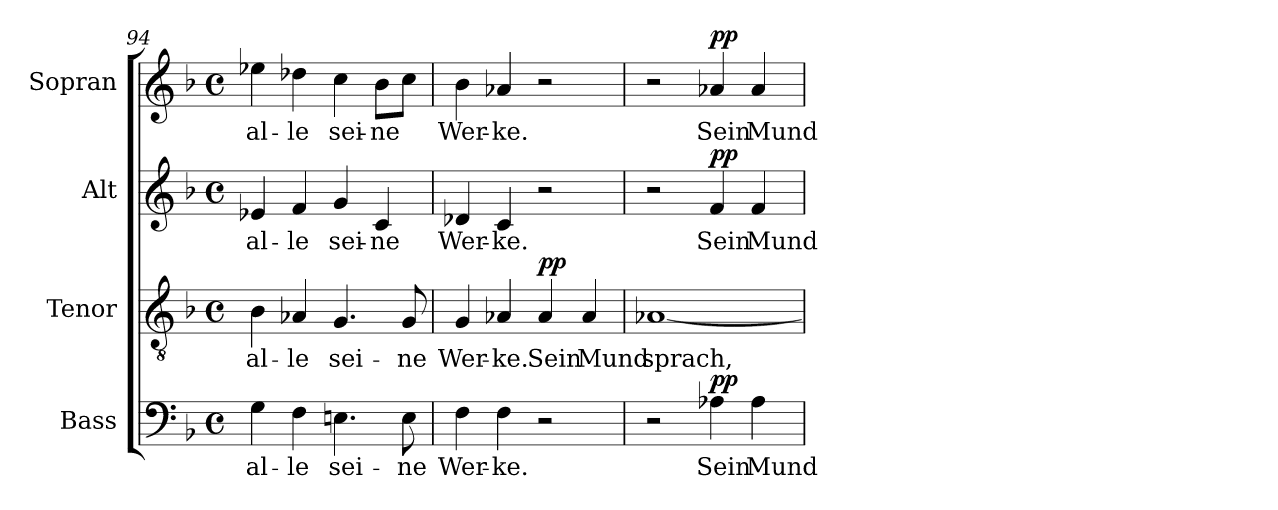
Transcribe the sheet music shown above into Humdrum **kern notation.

**kern	**text	**dynam	**kern	**text	**dynam	**kern	**text	**dynam	**kern	**text	**dynam
*part4	*part4	*part4	*part3	*part3	*part3	*part2	*part2	*part2	*part1	*part1	*part1
*staff4	*staff4	*staff4	*staff3	*staff3	*staff3	*staff2	*staff2	*staff2	*staff1	*staff1	*staff1
*I"Bass	*	*	*I"Tenor	*	*	*I"Alt	*	*	*I"Sopran	*	*
*I'B.	*	*	*I'T.	*	*	*I'A.	*	*	*I'S.	*	*
*clefF4	*	*	*clefGv2	*	*	*clefG2	*	*	*clefG2	*	*
*k[b-]	*	*	*k[b-]	*	*	*k[b-]	*	*	*k[b-]	*	*
*F:	*	*	*F:	*	*	*F:	*	*	*F:	*	*
*M4/4	*	*	*M4/4	*	*	*M4/4	*	*	*M4/4	*	*
*met(c)	*	*	*met(c)	*	*	*met(c)	*	*	*met(c)	*	*
=94	=94	=94	=94	=94	=94	=94	=94	=94	=94	=94	=94
!	!LO:LY:b	!	!	!LO:LY:b	!	!	!LO:LY:b	!	!	!LO:LY:b	!
4G\	al-	.	4B-\	al-	.	4e-X/	al-	.	4ee-X\	al-	.
!	!LO:LY:b	!	!	!LO:LY:b	!	!	!LO:LY:b	!	!	!LO:LY:b	!
4F\	-le	.	4A-X/	-le	.	4f/	-le	.	4dd-X\	-le	.
!	!LO:LY:b	!	!	!LO:LY:b	!	!	!LO:LY:b	!	!	!LO:LY:b	!
4.En\	sei-	.	4.G/	sei-	.	4g/	sei-	.	4cc\	sei-	.
!	!	!	!	!	!	!	!LO:LY:b	!	!	!LO:LY:b	!
.	.	.	.	.	.	4c/	-ne	.	8b-\L	-ne	.
!	!LO:LY:b	!	!	!LO:LY:b	!	!	!	!	!	!	!
8E\	-ne	.	8G/	-ne	.	.	.	.	8cc\J	.	.
=95	=95	=95	=95	=95	=95	=95	=95	=95	=95	=95	=95
!	!LO:LY:b	!	!	!LO:LY:b	!	!	!LO:LY:b	!	!	!LO:LY:b	!
4F\	Wer-	.	4G/	Wer-	.	4d-X/	Wer-	.	4b-\	Wer-	.
!	!LO:LY:b	!	!	!LO:LY:b	!	!	!LO:LY:b	!	!	!LO:LY:b	!
4F\	-ke.	.	4A-X/	-ke.	.	4c/	-ke.	.	4a-X/	-ke.	.
!	!	!	!	!LO:LY:b	!LO:DY:a	!	!	!	!	!	!
2r	.	.	4A-/	Sein	pp	2r	.	.	2r	.	.
!	!	!	!	!LO:LY:b	!	!	!	!	!	!	!
.	.	.	4A-/	Mund	.	.	.	.	.	.	.
=96	=96	=96	=96	=96	=96	=96	=96	=96	=96	=96	=96
!	!	!	!	!LO:LY:b	!	!	!	!	!	!	!
2r	.	.	[1A-X	sprach,	.	2r	.	.	2r	.	.
!	!LO:LY:b	!LO:DY:a	!	!	!	!	!LO:LY:b	!LO:DY:a	!	!LO:LY:b	!LO:DY:a
4A-X\	Sein	pp	.	.	.	4f/	Sein	pp	4a-X/	Sein	pp
!	!LO:LY:b	!	!	!	!	!	!LO:LY:b	!	!	!LO:LY:b	!
4A-\	Mund	.	.	.	.	4f/	Mund	.	4a-/	Mund	.
=	=	=	=	=	=	=	=	=	=	=	=
*-	*-	*-	*-	*-	*-	*-	*-	*-	*-	*-	*-
